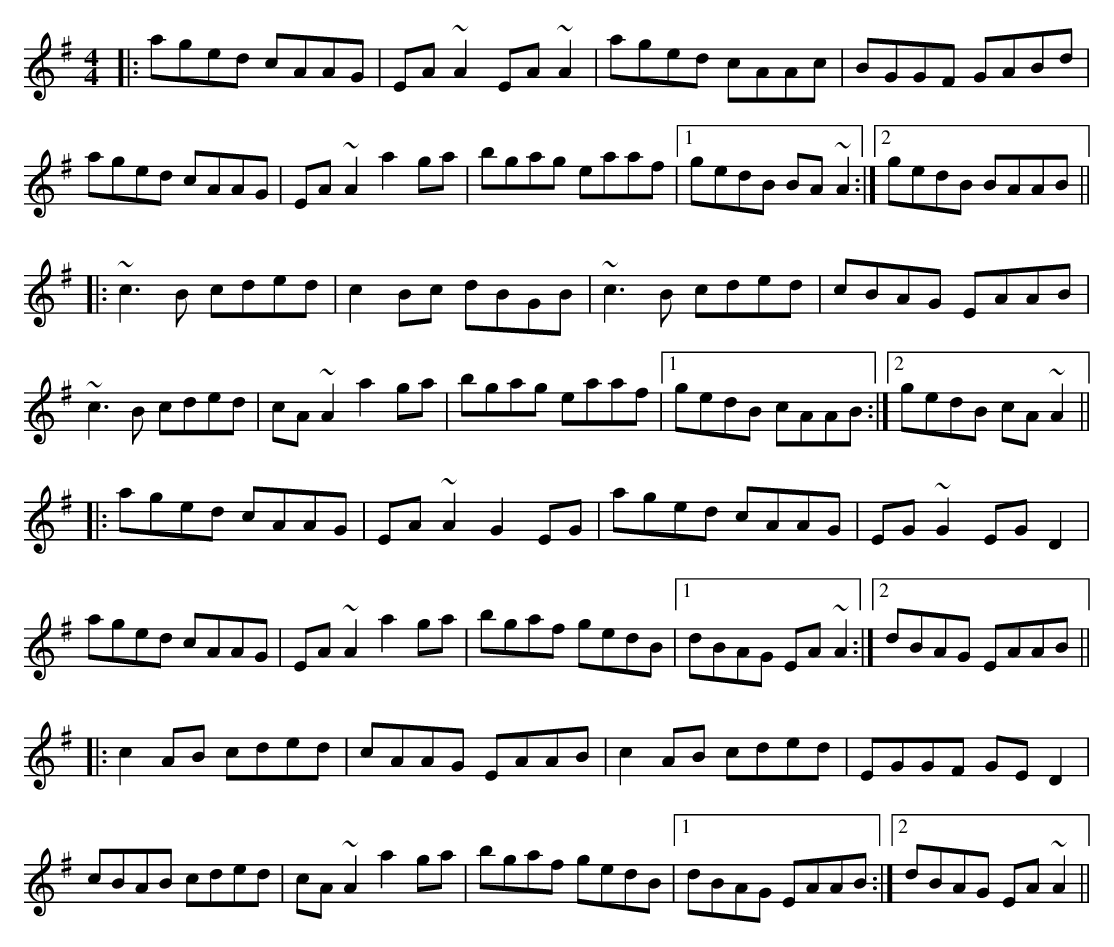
X:1
M:4/4
K:Ador
|:aged cAAG|EA~A2 EA~A2|aged cAAc|BGGF GABd|
aged cAAG|EA~A2 a2ga|bgag eaaf|1 gedB BA~A2:|2 gedB BAAB||
|:~c3B cded|c2Bc dBGB|~c3B cded|cBAG EAAB|
~c3B cded|cA~A2 a2ga|bgag eaaf|1 gedB cAAB:|2 gedB cA~A2||
|:aged cAAG|EA~A2 G2EG|aged cAAG|EG~G2 EGD2|
aged cAAG|EA~A2 a2ga|bgaf gedB|1 dBAG EA~A2:|2 dBAG EAAB||
|:c2AB cded|cAAG EAAB|c2AB cded|EGGF GED2|
cBAB cded|cA~A2 a2ga|bgaf gedB|1 dBAG EAAB:|2 dBAG EA~A2||
